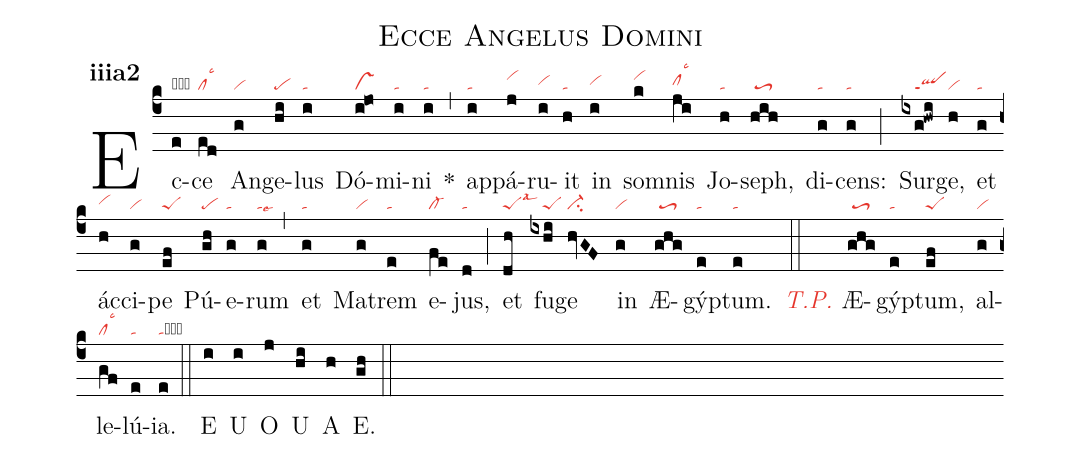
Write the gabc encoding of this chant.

name:Ecce Angelus Domini;
office-part:an;
mode:3a2;
nabc-lines:1;
%%
initial-style: 1;
name: Ecce Angelus Domini;
mode:3;
office-part: Antiphona;
annotation: Ant.;
annotation:iii a 2;
nabc-lines:1;
%%
(c4) Ec(e|obta)ce(ed|cllsc3) An(g|vi)ge(hi|pe)lus(i|ta) Dó(i!jo|vs)mi(i|ta)ni(i|ta) <sp>*</sp>(,) ap(i|ta)pá(j|vihj)ru(i|vihh)it(h|ta) in(i|vihh) som(k|vihj)nis(ji|clhhlsc3) Jo(h|ta)seph,(hih|/toS3) di(g|ta)cens:(g|ta) (;) Sur(ixg!hwi|////qlppt1)ge,(h|vi) et(g|ta) ác(h|vihh)ci(g|vi)pe(ef|peS) Pú(gh|pe)e(g|ta)rum(g|talse9) (,) et(g|ta) Ma(g|vi)trem(e|ta) e(fe|cl-)jus,(d|ta) (;) et(dh|peSlsal3) fu(ixhi|////peS)ge(hvGF|ci-) in(g|vi) Æ(ghg|/toS3)gýp(e|ta)tum.(e|ta) (::) <i><c>T.P. </c></i>Æ(ghg|/toS3)gýp(e|ta)tum,(ef|peS) al(g|vi)le(gf|cllsc3)lú(e|ta)ia.(e|tacb) (::)
<eu>E(i) U(i) O(j) U(hi) A(h) E.(gh) </eu>(::)
